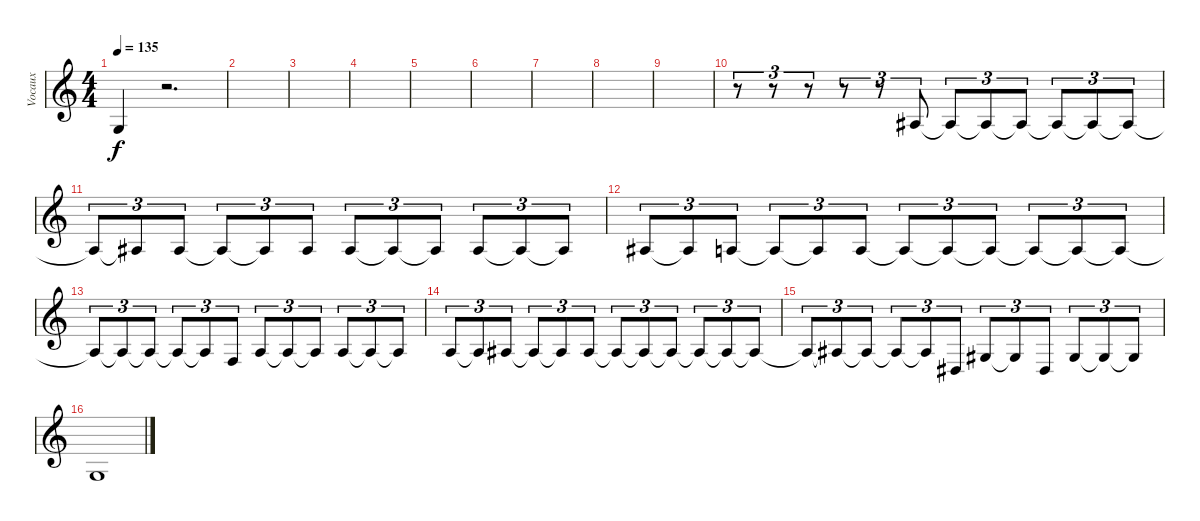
\track ("Vocaux" "Vocaux") {instrument viola}
\staff {score}
\tuning (E4 B3 G3 D3 A2 E2) {hide}
\ts (4 4)
\tempo 135
\clef g2
\ks c
0.3{t}.4{dy f} r.2{d} |
|
|
|
|
|
|
|
|
r.8{tu (3 2)} r.8{tu (3 2)} r.8{tu (3 2)} r.8{tu (3 2)} r.8{tu (3 2)} 3.3.8{tu (3 2)} 3.3{t}.8{tu (3 2)} 3.3{t}.8{tu (3 2)} 3.3{t}.8{tu (3 2)} 3.3{t}.8{tu (3 2)} 3.3{t}.8{tu (3 2)} 3.3{t}.8{tu (3 2)} |
3.3{t}.8{tu (3 2)} 3.3{t}.8{tu (3 2)} 3.3.8{tu (3 2)} 3.3{t}.8{tu (3 2)} 3.3{t}.8{tu (3 2)} 3.3.8{tu (3 2)} 3.3.8{tu (3 2)} 3.3{t}.8{tu (3 2)} 3.3{t}.8{tu (3 2)} 3.3.8{tu (3 2)} 3.3{t}.8{tu (3 2)} 3.3{t}.8{tu (3 2)} |
3.3.8{tu (3 2)} 3.3{t}.8{tu (3 2)} 2.3.8{tu (3 2)} 2.3{t}.8{tu (3 2)} 2.3{t}.8{tu (3 2)} 2.3.8{tu (3 2)} 2.3{t}.8{tu (3 2)} 2.3{t}.8{tu (3 2)} 2.3{t}.8{tu (3 2)} 2.3{t}.8{tu (3 2)} 2.3{t}.8{tu (3 2)} 2.3{t}.8{tu (3 2)} |
2.3{t}.8{tu (3 2)} 2.3{t}.8{tu (3 2)} 2.3{t}.8{tu (3 2)} 2.3{t}.8{tu (3 2)} 2.3{t}.8{tu (3 2)} 3.4.8{tu (3 2)} 2.3.8{tu (3 2)} 2.3{t}.8{tu (3 2)} 2.3{t}.8{tu (3 2)} 2.3.8{tu (3 2)} 2.3{t}.8{tu (3 2)} 2.3{t}.8{tu (3 2)} |
2.3.8{tu (3 2)} 2.3{t}.8{tu (3 2)} 3.3.8{tu (3 2)} 3.3{t}.8{tu (3 2)} 3.3{t}.8{tu (3 2)} 3.3.8{tu (3 2)} 3.3{t}.8{tu (3 2)} 3.3{t}.8{tu (3 2)} 3.3{t}.8{tu (3 2)} 3.3{t}.8{tu (3 2)} 3.3{t}.8{tu (3 2)} 3.3{t}.8{tu (3 2)} |
3.3{t}.8{tu (3 2)} 3.3{t}.8{tu (3 2)} 3.3{t}.8{tu (3 2)} 3.3{t}.8{tu (3 2)} 3.3{t}.8{tu (3 2)} 1.4.8{tu (3 2)} 1.3.8{tu (3 2)} 1.3{t}.8{tu (3 2)} 1.4.8{tu (3 2)} 1.3.8{tu (3 2)} 1.3{t}.8{tu (3 2)} 1.3{t}.8{tu (3 2)} |
0.3.1
